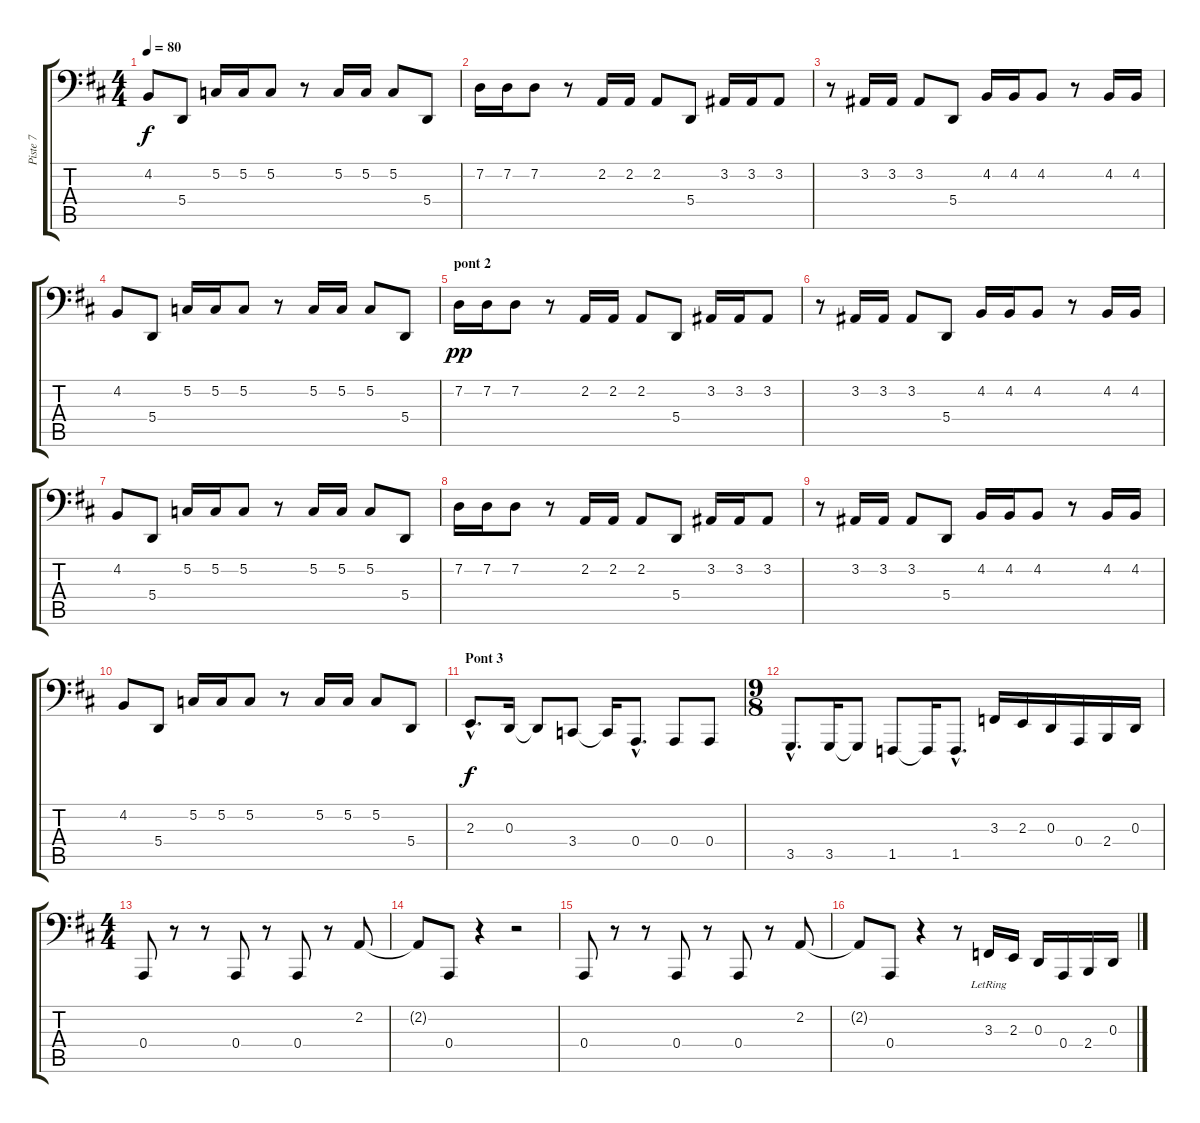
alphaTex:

\track ("Piste 7" "Piste 7") {instrument stringensemble1}
\staff {score tabs}
\tuning (C3 G2 D2 A1 E1 B0) {hide}
\ts (4 4)
\tempo 80
\clef f4
\ks d
4.2.8{dy f} 5.4.8 5.2.16 5.2.16 5.2.8 r.8 5.2.16 5.2.16 5.2.8 5.4.8 |
7.2.16 7.2.16 7.2.8 r.8 2.2.16 2.2.16 2.2.8 5.4.8 3.2.16 3.2.16 3.2.8 |
r.8 3.2.16 3.2.16 3.2.8 5.4.8 4.2.16 4.2.16 4.2.8 r.8 4.2.16 4.2.16 |
4.2.8 5.4.8 5.2.16 5.2.16 5.2.8 r.8 5.2.16 5.2.16 5.2.8 5.4.8 |
\section ("" "pont 2")
7.2.16{dy pp} 7.2.16 7.2.8 r.8 2.2.16 2.2.16 2.2.8 5.4.8 3.2.16 3.2.16 3.2.8 |
r.8 3.2.16 3.2.16 3.2.8 5.4.8 4.2.16 4.2.16 4.2.8 r.8 4.2.16 4.2.16 |
4.2.8 5.4.8 5.2.16 5.2.16 5.2.8 r.8 5.2.16 5.2.16 5.2.8 5.4.8 |
7.2.16 7.2.16 7.2.8 r.8 2.2.16 2.2.16 2.2.8 5.4.8 3.2.16 3.2.16 3.2.8 |
r.8 3.2.16 3.2.16 3.2.8 5.4.8 4.2.16 4.2.16 4.2.8 r.8 4.2.16 4.2.16 |
4.2.8 5.4.8 5.2.16 5.2.16 5.2.8 r.8 5.2.16 5.2.16 5.2.8 5.4.8 |
\section ("" "Pont 3")
2.3{hac}.8{d dy f} 0.3.16 0.3{t}.8 3.4.8 3.4{t}.16 0.4{hac}.8{d} 0.4.8 0.4.8 |
\ts (9 8)
3.5{hac}.8{d} 3.5.16 3.5{t}.8 1.5.8 1.5{t}.16 1.5{hac}.8{d} 3.3.16 2.3.16 0.3.16 0.4.16 2.4.16 0.3.16 |
\ts (4 4)
0.4.8 r.8 r.8 0.4.8 r.8 0.4.8 r.8 2.2.8 |
2.2{t}.8 0.4.8 r.4 r.2 |
0.4.8 r.8 r.8 0.4.8 r.8 0.4.8 r.8 2.2.8 |
2.2{t}.8 0.4.8 r.4 r.8 3.3{lr}.16 2.3.16 0.3.16 0.4.16 2.4.16 0.3.16
